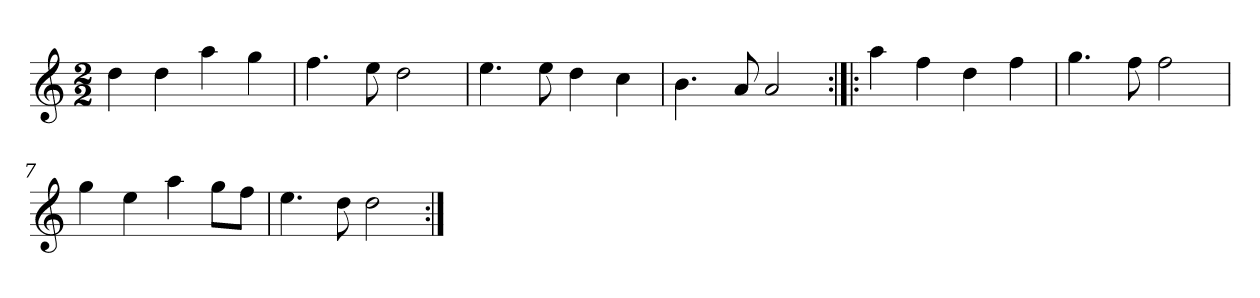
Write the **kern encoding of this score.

**kern
*part1
*staff1
*clefG2
*k[]
*D:dor
*M2/2
*MM120
=1
4dd
4dd
4aa
4gg
=2
4.ff
8ee
2dd
=3
4.ee
8ee
4dd
4cc
=4
4.b
8a
2a
=5:|!|:
4aa
4ff
4dd
4ff
=6
4.gg
8ff
2ff
=7
4gg
4ee
4aa
8gg\L
8ff\J
=8
4.ee
8dd
2dd
=:|!
*-
